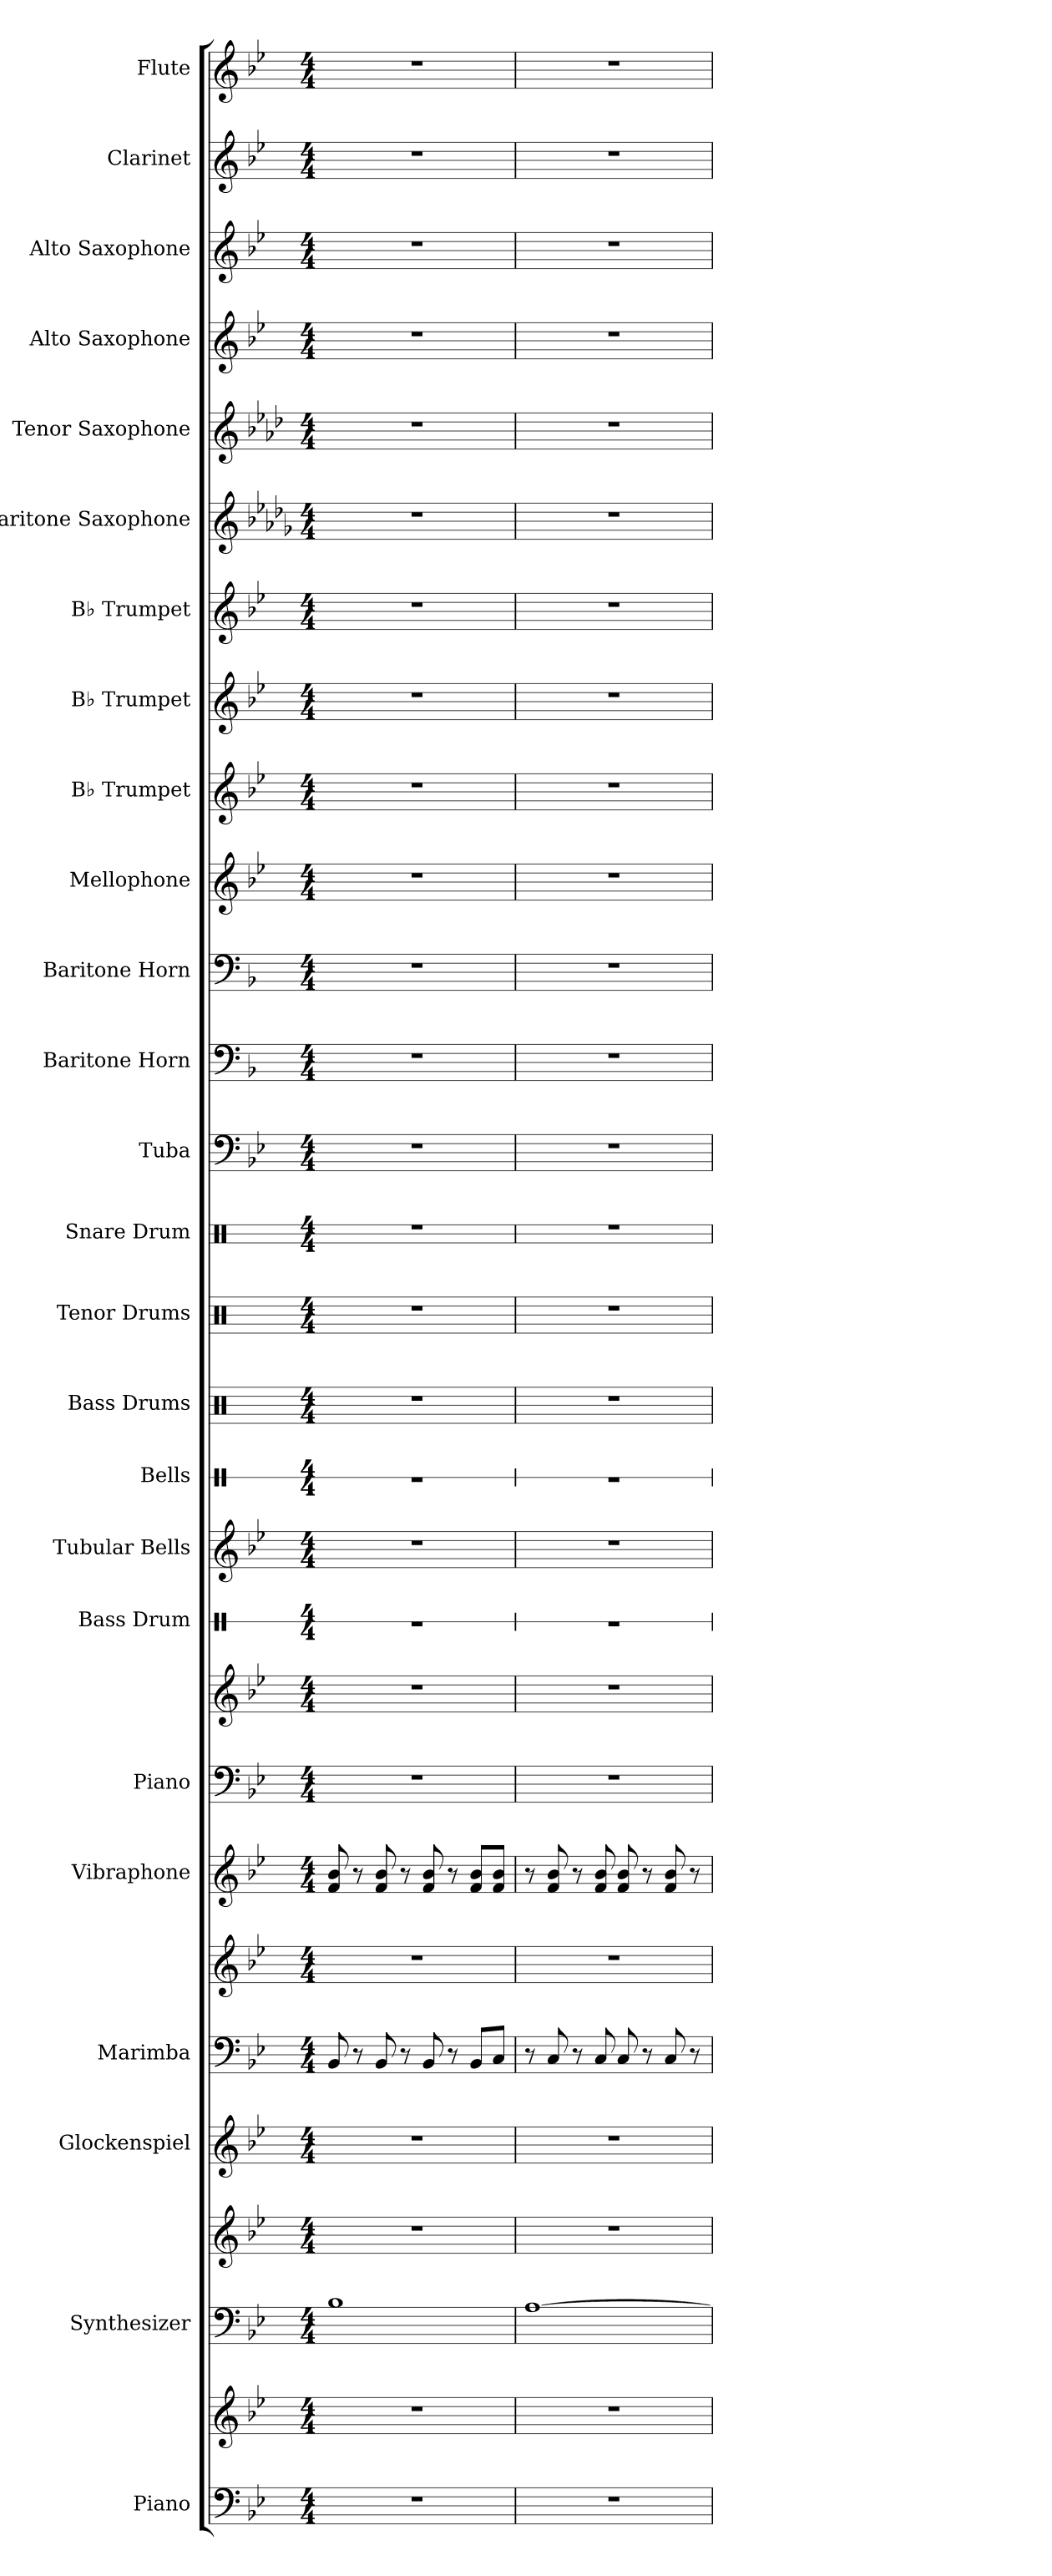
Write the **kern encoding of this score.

**kern	**kern	**kern	**kern	**kern	**kern	**kern	**kern	**kern	**kern	**kern	**kern	**kern	**kern	**kern	**kern	**kern	**kern	**kern	**kern	**kern	**kern	**kern	**kern	**kern	**kern	**kern	**kern	**kern
*part25	*part25	*part24	*part24	*part23	*part22	*part22	*part21	*part20	*part20	*part19	*part18	*part17	*part16	*part15	*part14	*part13	*part12	*part11	*part10	*part9	*part8	*part7	*part6	*part5	*part4	*part3	*part2	*part1
*staff29	*staff28	*staff27	*staff26	*staff25	*staff24	*staff23	*staff22	*staff21	*staff20	*staff19	*staff18	*staff17	*staff16	*staff15	*staff14	*staff13	*staff12	*staff11	*staff10	*staff9	*staff8	*staff7	*staff6	*staff5	*staff4	*staff3	*staff2	*staff1
*I"Piano	*	*I"Synthesizer	*	*I"Glockenspiel	*I"Marimba	*	*I"Vibraphone	*I"Piano	*	*I"Bass Drum	*I"Tubular Bells	*I"Bells	*I"Bass Drums	*I"Tenor Drums	*I"Snare Drum	*I"Tuba	*I"Baritone Horn	*I"Baritone Horn	*I"Mellophone	*I"B♭ Trumpet	*I"B♭ Trumpet	*I"B♭ Trumpet	*I"Baritone Saxophone	*I"Tenor Saxophone	*I"Alto Saxophone	*I"Alto Saxophone	*I"Clarinet	*I"Flute
*I'Pno.	*	*I'Synth	*	*I'Glk.	*I'Mrm.	*	*I'Vib.	*I'Pno.	*	*I'B. Dr.	*I'Tu. Be.	*I'Be.	*I'BD	*I'TD	*I'SD	*I'Tba.	*I'Bar. Hn.	*I'Bar. Hn.	*I'Mph.	*I'B♭ Tpt.	*I'B♭ Tpt.	*I'B♭ Tpt.	*I'Bar. Sax.	*I'T. Sax.	*I'A. Sax.	*I'A. Sax.	*I'Cl.	*I'Fl.
*	*	*	*	*	*	*	*	*	*	*stria1	*	*stria1	*	*	*stria3	*	*	*	*	*	*	*	*	*	*	*	*	*
*clefF4	*clefG2	*clefF4	*clefG2	*clefG2	*clefF4	*clefG2	*clefG2	*clefF4	*clefG2	*clefX	*clefG2	*clefX	*clefX	*clefX	*clefX	*clefF4	*clefF4	*clefF4	*clefG2	*clefG2	*clefG2	*clefG2	*clefG2	*clefG2	*clefG2	*clefG2	*clefG2	*clefG2
*	*	*	*	*ITrd-14c-24	*	*	*	*	*	*	*	*	*	*	*	*	*ITrd4c7	*ITrd4c7	*ITrd4c7	*ITrd1c2	*ITrd1c2	*ITrd1c2	*ITrd12c21	*ITrd8c14	*ITrd5c9	*ITrd5c9	*ITrd1c2	*
*k[b-e-]	*k[b-e-]	*k[b-e-]	*k[b-e-]	*k[b-e-]	*k[b-e-]	*k[b-e-]	*k[b-e-]	*k[b-e-]	*k[b-e-]	*k[]	*k[b-e-]	*k[]	*k[]	*k[]	*k[]	*k[b-e-]	*k[b-e-]	*k[b-e-]	*k[b-e-a-]	*k[b-e-a-d-]	*k[b-e-a-d-]	*k[b-e-a-d-]	*k[b-e-a-d-g-]	*k[b-e-a-d-]	*k[b-e-a-d-g-]	*k[b-e-a-d-g-]	*k[b-e-a-d-]	*k[b-e-]
*M4/4	*M4/4	*M4/4	*M4/4	*M4/4	*M4/4	*M4/4	*M4/4	*M4/4	*M4/4	*M4/4	*M4/4	*M4/4	*M4/4	*M4/4	*M4/4	*M4/4	*M4/4	*M4/4	*M4/4	*M4/4	*M4/4	*M4/4	*M4/4	*M4/4	*M4/4	*M4/4	*M4/4	*M4/4
*MM132	*MM132	*MM132	*MM132	*MM132	*MM132	*MM132	*MM132	*MM132	*MM132	*MM132	*MM132	*MM132	*MM132	*MM132	*MM132	*MM132	*MM132	*MM132	*MM132	*MM132	*MM132	*MM132	*MM132	*MM132	*MM132	*MM132	*MM132	*MM132
=1	=1	=1	=1	=1	=1	=1	=1	=1	=1	=1	=1	=1	=1	=1	=1	=1	=1	=1	=1	=1	=1	=1	=1	=1	=1	=1	=1	=1
1r	1r	1B-	1r	1r	8BB-/	1r	8f/ 8b-/	1r	1r	1r	1r	1r	1r	1r	1r	1r	1r	1r	1r	1r	1r	1r	1r	1r	1r	1r	1r	1r
.	.	.	.	.	8r	.	8r	.	.	.	.	.	.	.	.	.	.	.	.	.	.	.	.	.	.	.	.	.
.	.	.	.	.	8BB-/	.	8f/ 8b-/	.	.	.	.	.	.	.	.	.	.	.	.	.	.	.	.	.	.	.	.	.
.	.	.	.	.	8r	.	8r	.	.	.	.	.	.	.	.	.	.	.	.	.	.	.	.	.	.	.	.	.
.	.	.	.	.	8BB-/	.	8f/ 8b-/	.	.	.	.	.	.	.	.	.	.	.	.	.	.	.	.	.	.	.	.	.
.	.	.	.	.	8r	.	8r	.	.	.	.	.	.	.	.	.	.	.	.	.	.	.	.	.	.	.	.	.
.	.	.	.	.	8BB-/L	.	8f/ 8b-/L	.	.	.	.	.	.	.	.	.	.	.	.	.	.	.	.	.	.	.	.	.
.	.	.	.	.	8C/J	.	8f/ 8b-/J	.	.	.	.	.	.	.	.	.	.	.	.	.	.	.	.	.	.	.	.	.
=2	=2	=2	=2	=2	=2	=2	=2	=2	=2	=2	=2	=2	=2	=2	=2	=2	=2	=2	=2	=2	=2	=2	=2	=2	=2	=2	=2	=2
1r	1r	[1A	1r	1r	8r	1r	8r	1r	1r	1r	1r	1r	1r	1r	1r	1r	1r	1r	1r	1r	1r	1r	1r	1r	1r	1r	1r	1r
.	.	.	.	.	8C/	.	8f/ 8b-/	.	.	.	.	.	.	.	.	.	.	.	.	.	.	.	.	.	.	.	.	.
.	.	.	.	.	8r	.	8r	.	.	.	.	.	.	.	.	.	.	.	.	.	.	.	.	.	.	.	.	.
.	.	.	.	.	8C/	.	8f/ 8b-/	.	.	.	.	.	.	.	.	.	.	.	.	.	.	.	.	.	.	.	.	.
.	.	.	.	.	8C/	.	8f/ 8b-/	.	.	.	.	.	.	.	.	.	.	.	.	.	.	.	.	.	.	.	.	.
.	.	.	.	.	8r	.	8r	.	.	.	.	.	.	.	.	.	.	.	.	.	.	.	.	.	.	.	.	.
.	.	.	.	.	8C/	.	8f/ 8b-/	.	.	.	.	.	.	.	.	.	.	.	.	.	.	.	.	.	.	.	.	.
.	.	.	.	.	8r	.	8r	.	.	.	.	.	.	.	.	.	.	.	.	.	.	.	.	.	.	.	.	.
=	=	=	=	=	=	=	=	=	=	=	=	=	=	=	=	=	=	=	=	=	=	=	=	=	=	=	=	=
*-	*-	*-	*-	*-	*-	*-	*-	*-	*-	*-	*-	*-	*-	*-	*-	*-	*-	*-	*-	*-	*-	*-	*-	*-	*-	*-	*-	*-
